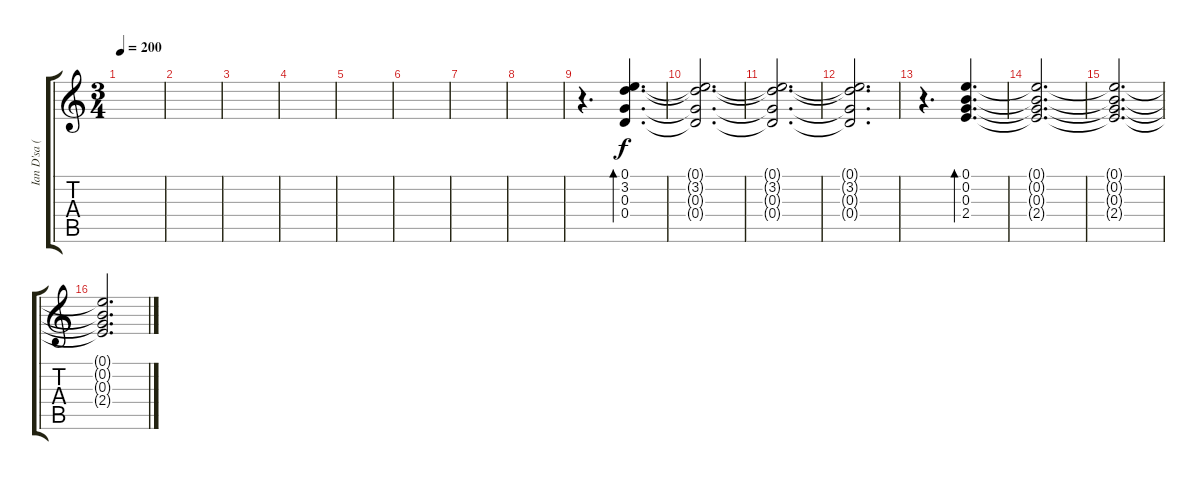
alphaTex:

\track ("Ian D'sa (Clean)" "Ian D'sa (") {instrument electricguitarclean}
\staff {score tabs}
\tuning (E4 B3 G3 D3 A2 Eb2) {hide}
\ts (3 4)
\tempo 200
\clef g2
\ks c
|
|
|
|
|
|
|
|
r.4{d} (0.1 3.2 0.3 0.4).4{d bd 240} |
(0.1{t} 3.2{t} 0.3{t} 0.4{t}).2{d} |
(0.1{t} 3.2{t} 0.3{t} 0.4{t}).2{d} |
(0.1{t} 3.2{t} 0.3{t} 0.4{t}).2{d} |
r.4{d} (0.1 0.2 0.3 2.4).4{d bd 240} |
(0.1{t} 0.2{t} 0.3{t} 2.4{t}).2{d} |
(0.1{t} 0.2{t} 0.3{t} 2.4{t}).2{d} |
(0.1{t} 0.2{t} 0.3{t} 2.4{t}).2{d}
